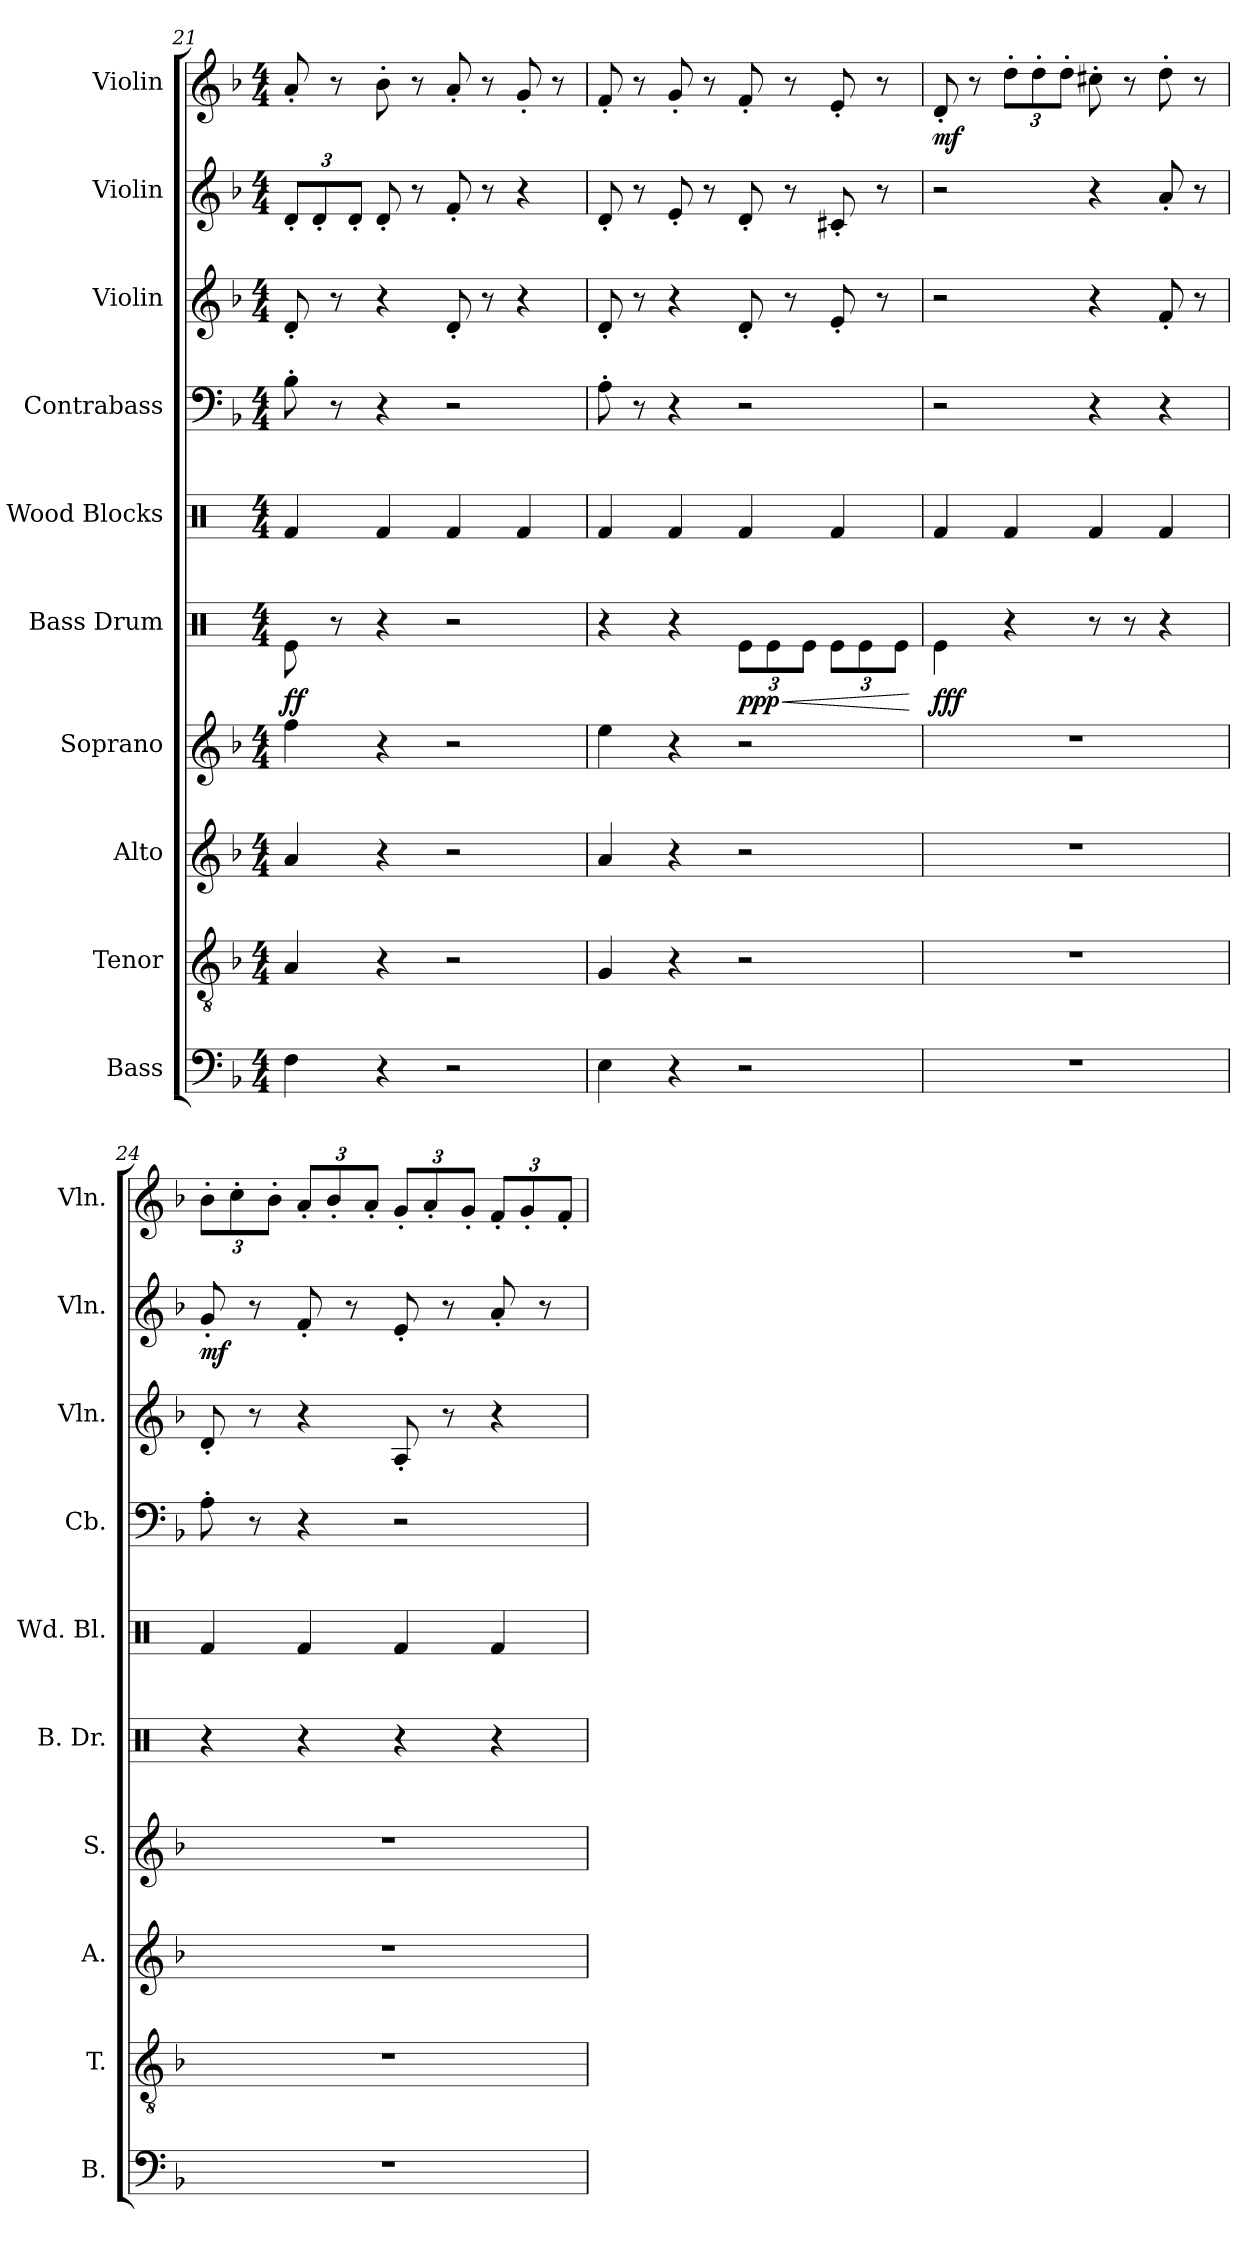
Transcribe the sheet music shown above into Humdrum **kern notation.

**kern	**kern	**kern	**kern	**kern	**dynam	**kern	**kern	**kern	**kern	**dynam	**kern	**dynam
*part10	*part9	*part8	*part7	*part6	*part6	*part5	*part4	*part3	*part2	*part2	*part1	*part1
*staff10	*staff9	*staff8	*staff7	*staff6	*staff6	*staff5	*staff4	*staff3	*staff2	*staff2	*staff1	*staff1
*I"Bass	*I"Tenor	*I"Alto	*I"Soprano	*I"Bass Drum	*	*I"Wood Blocks	*I"Contrabass	*I"Violin	*I"Violin	*	*I"Violin	*
*I'B.	*I'T.	*I'A.	*I'S.	*I'B. Dr.	*	*I'Wd. Bl.	*I'Cb.	*I'Vln.	*I'Vln.	*	*I'Vln.	*
!!LO:PB:g=z
*clefF4	*clefGv2	*clefG2	*clefG2	*clefX	*	*clefX	*clefF4	*clefG2	*clefG2	*	*clefG2	*
*	*	*	*	*	*	*	*ITrd7c12	*	*	*	*	*
*k[b-]	*k[b-]	*k[b-]	*k[b-]	*k[]	*	*k[]	*k[b-]	*k[b-]	*k[b-]	*	*k[b-]	*
*M4/4	*M4/4	*M4/4	*M4/4	*M4/4	*	*M4/4	*M4/4	*M4/4	*M4/4	*	*M4/4	*
*	*	*	*	*	*	*	*	*	*Xbrackettup	*	*	*
=21	=21	=21	=21	=21	=21	=21	=21	=21	=21	=21	=21	=21
!	!	!	!	!	!LO:DY:b	!	!	!	!	!	!	!
4F\	4A/	4a/	4ff\	8Re\	ff	4Rf/	8BB-'\	8d'/	12d'/L	.	8a'/	.
.	.	.	.	.	.	.	.	.	12d'/	.	.	.
.	.	.	.	8r	.	.	8r	8r	.	.	8r	.
.	.	.	.	.	.	.	.	.	12d'/J	.	.	.
4r	4r	4r	4r	4r	.	4Rf/	4r	4r	8d'/	.	8b-'\	.
.	.	.	.	.	.	.	.	.	8r	.	8r	.
2r	2r	2r	2r	2r	.	4Rf/	2r	8d'/	8f'/	.	8a'/	.
.	.	.	.	.	.	.	.	8r	8r	.	8r	.
.	.	.	.	.	.	4Rf/	.	4r	4r	.	8g'/	.
.	.	.	.	.	.	.	.	.	.	.	8r	.
=22	=22	=22	=22	=22	=22	=22	=22	=22	=22	=22	=22	=22
4E\	4G/	4a/	4ee\	4r	.	4Rf/	8AA'\	8d'/	8d'/	.	8f'/	.
.	.	.	.	.	.	.	8r	8r	8r	.	8r	.
4r	4r	4r	4r	4r	.	4Rf/	4r	4r	8e'/	.	8g'/	.
.	.	.	.	.	.	.	.	.	8r	.	8r	.
*	*	*	*	*Xbrackettup	*	*	*	*	*	*	*	*
!	!	!	!	!	!LO:HP:b	!	!	!	!	!	!	!
!	!	!	!	!	!LO:DY:n=1:b	!	!	!	!	!	!	!
2r	2r	2r	2r	12Re\L	< ppp	4Rf/	2r	8d'/	8d'/	.	8f'/	.
.	.	.	.	12Re\	.	.	.	.	.	.	.	.
.	.	.	.	.	.	.	.	8r	8r	.	8r	.
.	.	.	.	12Re\J	.	.	.	.	.	.	.	.
.	.	.	.	12Re\L	.	4Rf/	.	8e'/	8c#X'/	.	8e'/	.
.	.	.	.	12Re\	.	.	.	.	.	.	.	.
.	.	.	.	.	.	.	.	8r	8r	.	8r	.
.	.	.	.	12Re\J	.	.	.	.	.	.	.	.
.	.	.	.	.	[	.	.	.	.	.	.	.
=23	=23	=23	=23	=23	=23	=23	=23	=23	=23	=23	=23	=23
!	!	!	!	!	!LO:DY:b	!	!	!	!	!	!	!LO:DY:b
1r	1r	1r	1r	4Re\	fff	4Rf/	2r	2r	2r	.	8d'/	mf
.	.	.	.	.	.	.	.	.	.	.	8r	.
*	*	*	*	*	*	*	*	*	*	*	*Xbrackettup	*
.	.	.	.	4r	.	4Rf/	.	.	.	.	12dd'\L	.
.	.	.	.	.	.	.	.	.	.	.	12dd'\	.
.	.	.	.	.	.	.	.	.	.	.	12dd'\J	.
.	.	.	.	8r	.	4Rf/	4r	4r	4r	.	8cc#X'\	.
.	.	.	.	8r	.	.	.	.	.	.	8r	.
.	.	.	.	4r	.	4Rf/	4r	8f'/	8a'/	.	8dd'\	.
.	.	.	.	.	.	.	.	8r	8r	.	8r	.
!!LO:PB:g=z
=24	=24	=24	=24	=24	=24	=24	=24	=24	=24	=24	=24	=24
!	!	!	!	!	!	!	!	!	!	!LO:DY:b	!	!
1r	1r	1r	1r	4r	.	4Rf/	8AA'\	8d'/	8g'/	mf	12b-'\L	.
.	.	.	.	.	.	.	.	.	.	.	12cc'\	.
.	.	.	.	.	.	.	8r	8r	8r	.	.	.
.	.	.	.	.	.	.	.	.	.	.	12b-'\J	.
.	.	.	.	4r	.	4Rf/	4r	4r	8f'/	.	12a'/L	.
.	.	.	.	.	.	.	.	.	.	.	12b-'/	.
.	.	.	.	.	.	.	.	.	8r	.	.	.
.	.	.	.	.	.	.	.	.	.	.	12a'/J	.
.	.	.	.	4r	.	4Rf/	2r	8A'/	8e'/	.	12g'/L	.
.	.	.	.	.	.	.	.	.	.	.	12a'/	.
.	.	.	.	.	.	.	.	8r	8r	.	.	.
.	.	.	.	.	.	.	.	.	.	.	12g'/J	.
.	.	.	.	4r	.	4Rf/	.	4r	8a'/	.	12f'/L	.
.	.	.	.	.	.	.	.	.	.	.	12g'/	.
.	.	.	.	.	.	.	.	.	8r	.	.	.
.	.	.	.	.	.	.	.	.	.	.	12f'/J	.
=	=	=	=	=	=	=	=	=	=	=	=	=
*-	*-	*-	*-	*-	*-	*-	*-	*-	*-	*-	*-	*-
